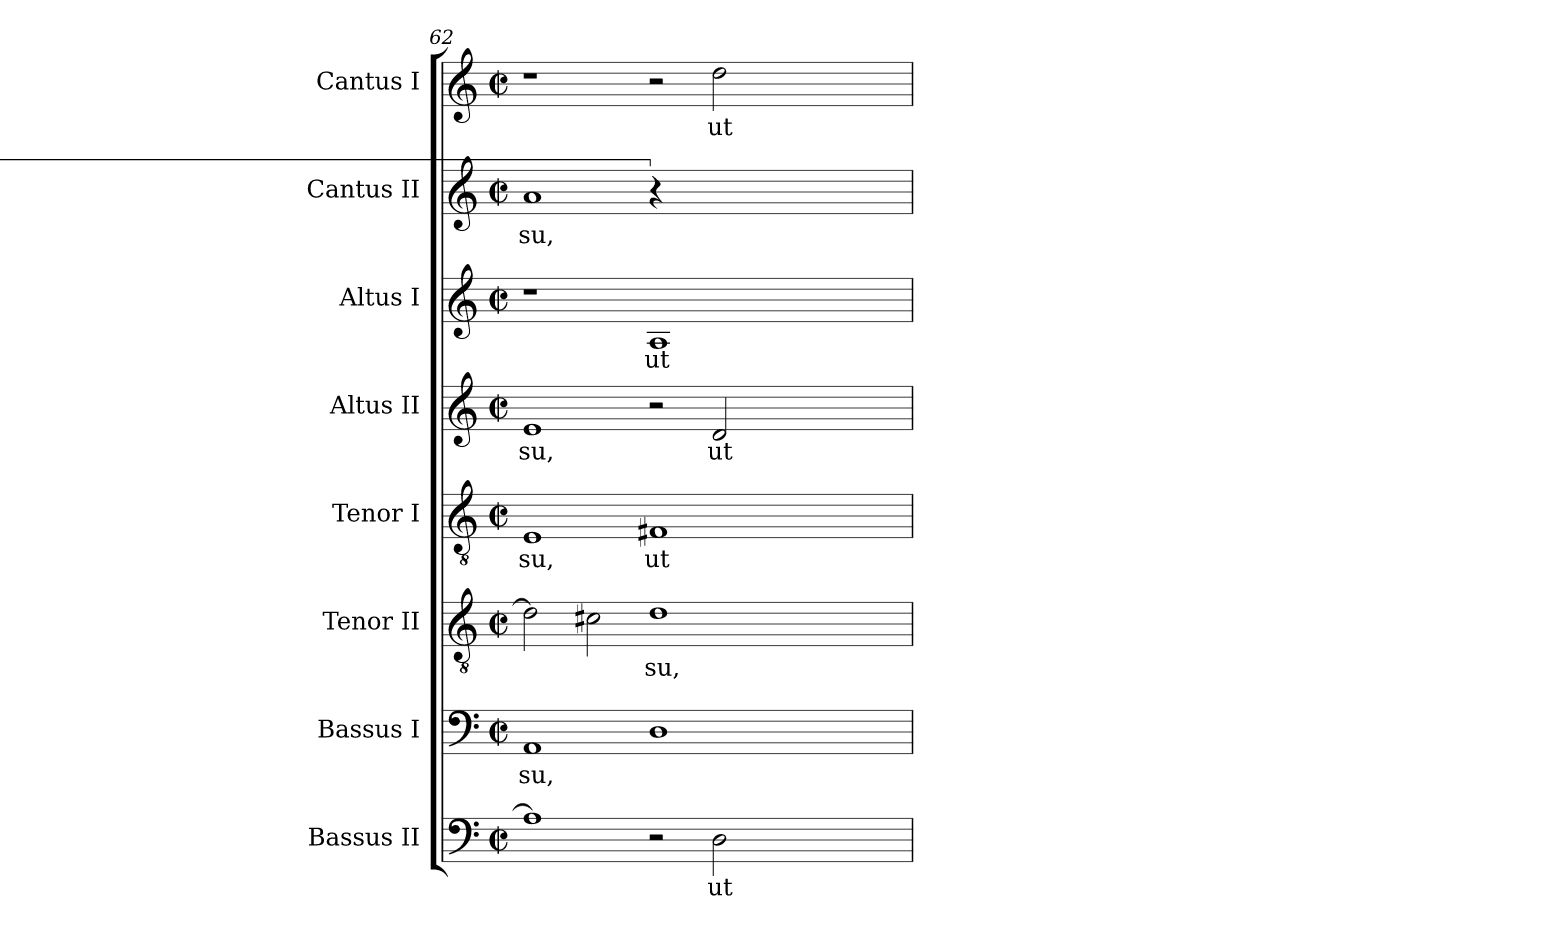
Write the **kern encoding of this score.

**kern	**text	**kern	**text	**kern	**text	**kern	**text	**kern	**text	**kern	**text	**kern	**text	**kern	**text
*part8	*part8	*part7	*part7	*part6	*part6	*part5	*part5	*part4	*part4	*part3	*part3	*part2	*part2	*part1	*part1
*staff8	*staff8	*staff7	*staff7	*staff6	*staff6	*staff5	*staff5	*staff4	*staff4	*staff3	*staff3	*staff2	*staff2	*staff1	*staff1
*I"Bassus II	*	*I"Bassus I	*	*I"Tenor II	*	*I"Tenor I	*	*I"Altus II	*	*I"Altus I	*	*I"Cantus II	*	*I"Cantus I	*
*I'B II	*	*I'B I	*	*I'T II	*	*I'T I	*	*I'A II	*	*I'A I	*	*I'C II	*	*I'C I	*
!!LO:LB:g=z
*clefF4	*	*clefF4	*	*clefGv2	*	*clefGv2	*	*clefG2	*	*clefG2	*	*clefG2	*	*clefG2	*
*	*	*k[]	*	*	*	*	*	*k[]	*	*k[]	*	*	*	*	*
*	*	*C:	*	*	*	*	*	*C:	*	*C:	*	*	*	*	*
*M2/2	*	*M2/2	*	*M2/2	*	*M2/2	*	*M2/2	*	*M2/2	*	*M2/2	*	*M2/2	*
*met(c|)	*	*met(c|)	*	*met(c|)	*	*met(c|)	*	*met(c|)	*	*met(c|)	*	*met(c|)	*	*met(c|)	*
=62	=62	=62	=62	=62	=62	=62	=62	=62	=62	=62	=62	=62	=62	=62	=62
!	!	!	!LO:LY:b:cj	!	!	!	!LO:LY:b:cj	!	!LO:LY:b:cj	!	!	!	!LO:LY:b:cj	!	!
1A]	.	1AA	su,	2d\]	.	1E	su,	1e	-su,	1r	.	1a	su,	1r	.
.	.	.	.	2c#X\	.	.	.	.	.	.	.	.	.	.	.
!	!	!	!	!	!LO:LY:b:cj	!	!LO:LY:b:cj	!	!	!	!LO:LY:b:cj	!LO:N:vis=1	!	!	!
2r	.	1D	.	1d	-su,	1F#X	ut	2r	.	1A	ut	4%9r	.	2r	.
!	!LO:LY:b:cj	!	!	!	!	!	!	!	!LO:LY:b:cj	!	!	!	!	!	!LO:LY:b:cj
2D\	ut	.	.	.	.	.	.	2d/	ut	.	.	.	.	2dd\	ut
1ryy	.	1ryy	.	1ryy	.	1ryy	.	1ryy	.	1ryy	.	.	.	1ryy	.
4ryy	.	4ryy	.	4ryy	.	4ryy	.	4ryy	.	4ryy	.	.	.	4ryy	.
=	=	=	=	=	=	=	=	=	=	=	=	=	=	=	=
*-	*-	*-	*-	*-	*-	*-	*-	*-	*-	*-	*-	*-	*-	*-	*-
